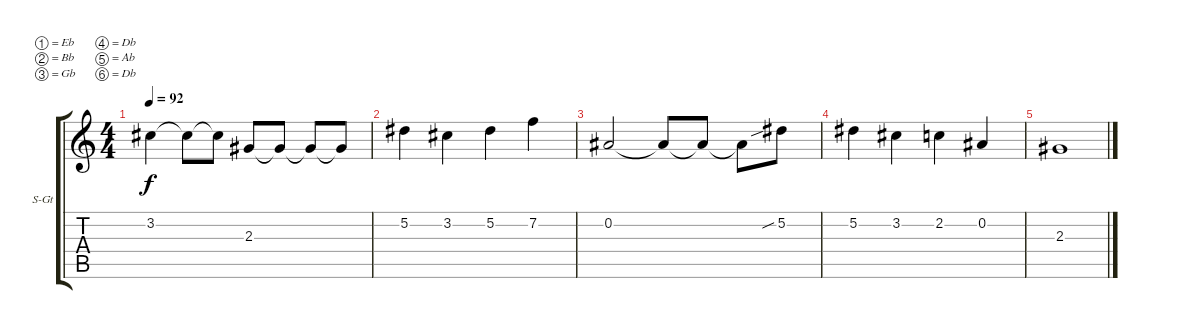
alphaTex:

\bracketExtendMode groupsimilarinstruments
\firstSystemTrackNameOrientation horizontal
\otherSystemsTrackNameOrientation horizontal
\track ("Tremolo Strings" "S-Gt") {instrument tremolostrings}
\staff {score tabs}
\tuning (Eb4 Bb3 Gb3 Db3 Ab2 Db2)
\displaytranspose 12
\ts (4 4)
\tempo 92
\clef g2
\ks c
3.2.4{dy f} 3.2{t}.8 3.2{t}.8 2.3.8 2.3{t}.8 2.3{t}.8 2.3{t}.8 |
5.2.4 3.2.4 5.2.4 7.2.4 |
0.2.2 0.2{t}.8 0.2{t}.8 0.2{t}.8 5.2{sib}.8 |
5.2.4 3.2.4 2.2.4 0.2.4 |
2.3.1
